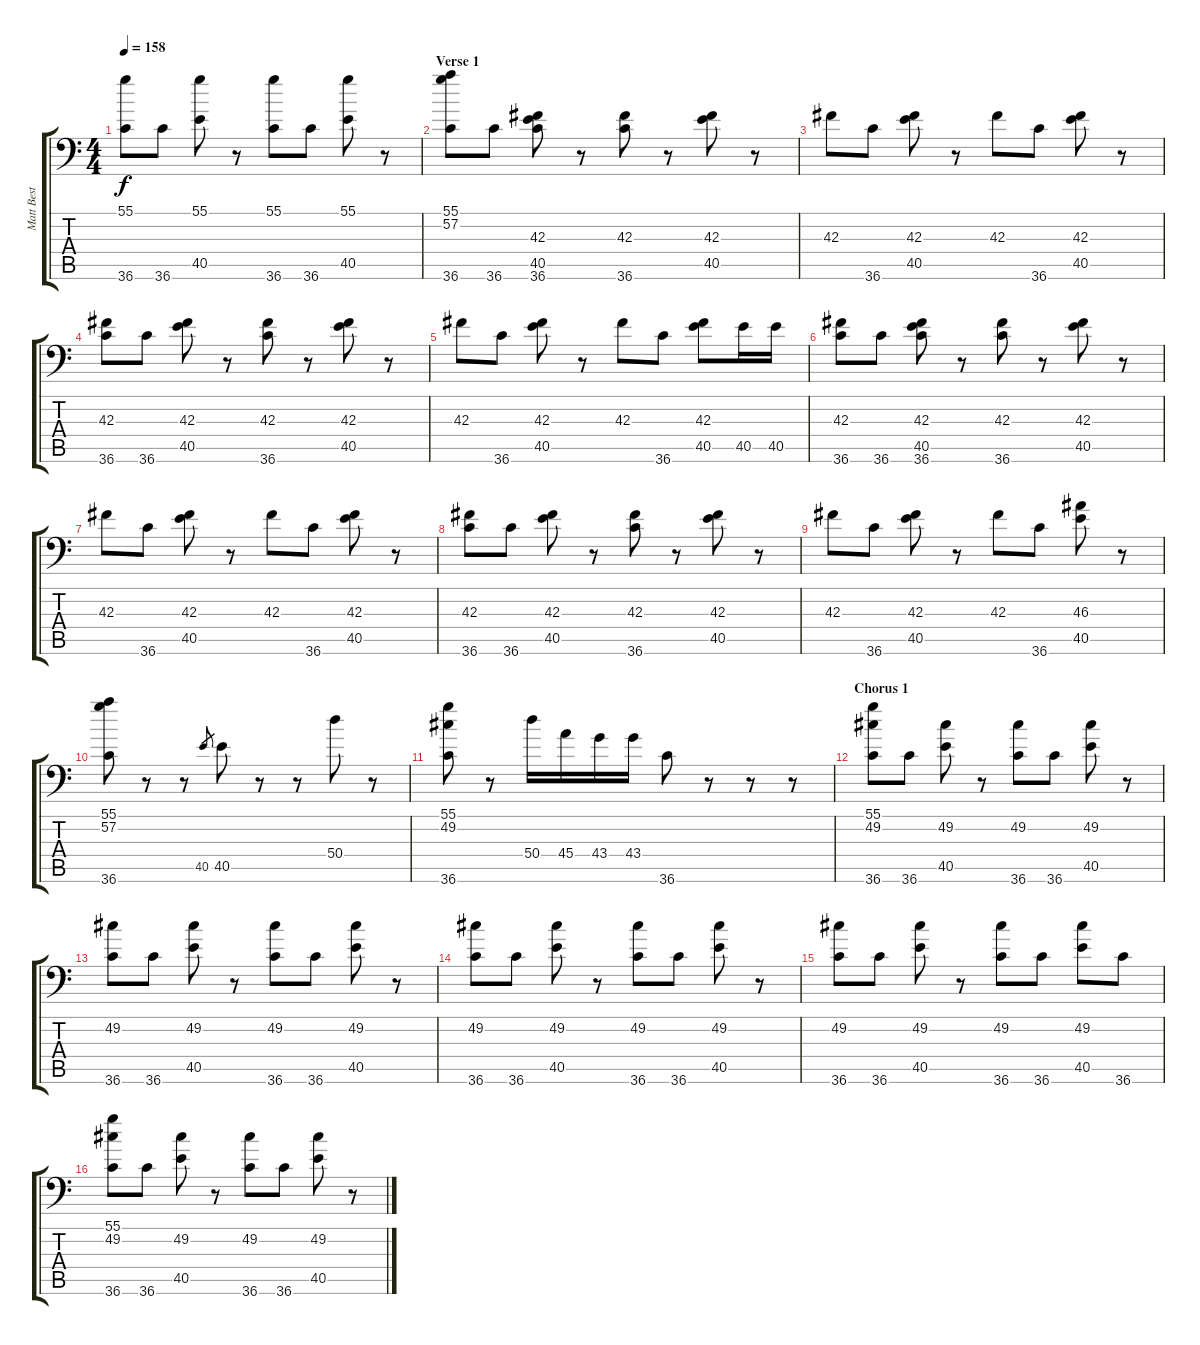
\track ("Matt Best" "Matt Best") {instrument acousticgrandpiano}
\staff {score tabs}
\tuning (C-1 C-1 C-1 C-1 C-1 C-1) {hide}
\ts (4 4)
\tempo 158
\clef f4
\ks c
(55.1 36.6).8{dy f} 36.6.8 (55.1 40.5).8 r.8 (55.1 36.6).8 36.6.8 (55.1 40.5).8 r.8 |
\section ("" "Verse 1")
(55.1 57.2 36.6).8 36.6.8 (42.3 40.5 36.6).8 r.8 (42.3 36.6).8 r.8 (42.3 40.5).8 r.8 |
42.3.8 36.6.8 (42.3 40.5).8 r.8 42.3.8 36.6.8 (42.3 40.5).8 r.8 |
(42.3 36.6).8 36.6.8 (42.3 40.5).8 r.8 (42.3 36.6).8 r.8 (42.3 40.5).8 r.8 |
42.3.8 36.6.8 (42.3 40.5).8 r.8 42.3.8 36.6.8 (42.3 40.5).8 40.5.16 40.5.16 |
(42.3 36.6).8 36.6.8 (42.3 40.5 36.6).8 r.8 (42.3 36.6).8 r.8 (42.3 40.5).8 r.8 |
42.3.8 36.6.8 (42.3 40.5).8 r.8 42.3.8 36.6.8 (42.3 40.5).8 r.8 |
(42.3 36.6).8 36.6.8 (42.3 40.5).8 r.8 (42.3 36.6).8 r.8 (42.3 40.5).8 r.8 |
42.3.8 36.6.8 (42.3 40.5).8 r.8 42.3.8 36.6.8 (46.3 40.5).8 r.8 |
(55.1 57.2 36.6).8 r.8 r.8 40.5.8{gr} 40.5.8 r.8 r.8 50.4.8 r.8 |
(55.1 49.2 36.6).8 r.8 50.4.16 45.4.16 43.4.16 43.4.16 36.6.8 r.8 r.8 r.8 |
\section ("" "Chorus 1")
(55.1 49.2 36.6).8 36.6.8 (49.2 40.5).8 r.8 (49.2 36.6).8 36.6.8 (49.2 40.5).8 r.8 |
(49.2 36.6).8 36.6.8 (49.2 40.5).8 r.8 (49.2 36.6).8 36.6.8 (49.2 40.5).8 r.8 |
(49.2 36.6).8 36.6.8 (49.2 40.5).8 r.8 (49.2 36.6).8 36.6.8 (49.2 40.5).8 r.8 |
(49.2 36.6).8 36.6.8 (49.2 40.5).8 r.8 (49.2 36.6).8 36.6.8 (49.2 40.5).8 36.6.8 |
(55.1 49.2 36.6).8 36.6.8 (49.2 40.5).8 r.8 (49.2 36.6).8 36.6.8 (49.2 40.5).8 r.8
